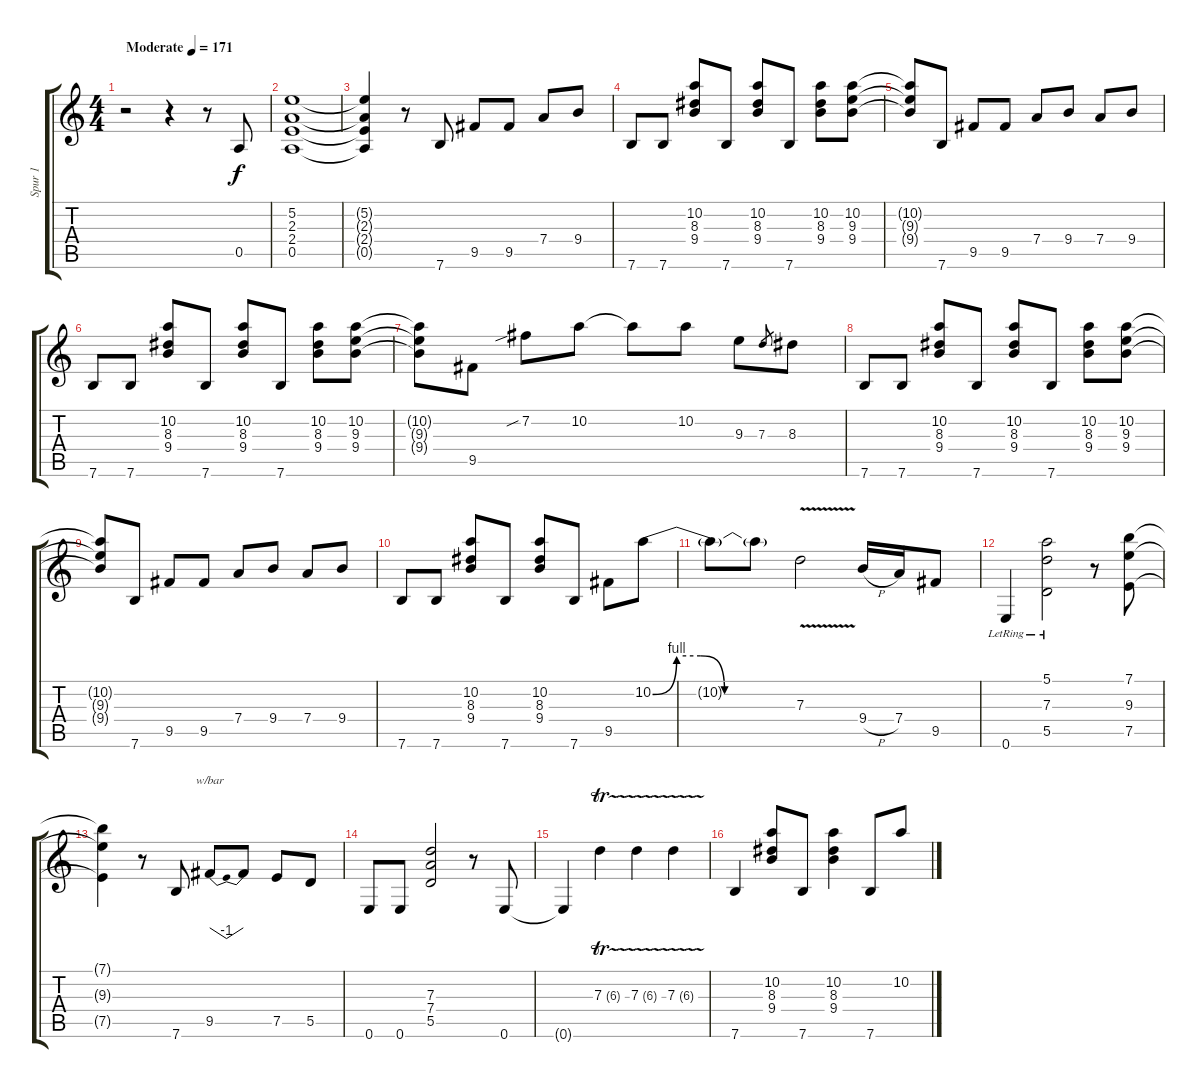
\track ("Spur 1" "Spur 1") {instrument overdrivenguitar}
\staff {score tabs}
\tuning (E4 B3 G3 D3 A2 E2) {hide}
\ts (4 4)
\tempo (171 "Moderate")
\clef g2
\ks c
r.2{dy f instrument overdrivenguitar} r.4 r.8 0.5.8 |
(5.2 2.3 2.4 0.5).1 |
(5.2{t} 2.3{t} 2.4{t} 0.5{t}).4 r.8 7.6.8 9.5.8 9.5.8 7.4.8 9.4.8 |
7.6.8 7.6.8 (10.2 8.3 9.4).8 7.6.8 (10.2 8.3 9.4).8 7.6.8 (10.2 8.3 9.4).8 (10.2 9.3 9.4).8 |
(10.2{t} 9.3{t} 9.4{t}).8 7.6.8 9.5.8 9.5.8 7.4.8 9.4.8 7.4.8 9.4.8 |
7.6.8 7.6.8 (10.2 8.3 9.4).8 7.6.8 (10.2 8.3 9.4).8 7.6.8 (10.2 8.3 9.4).8 (10.2 9.3 9.4).8 |
(10.2{t} 9.3{t} 9.4{t}).8 9.5.8 7.2{sib}.8 10.2.8 10.2{t}.8 10.2.8 9.3.8 7.3.8{gr} 8.3.8 |
7.6.8 7.6.8 (10.2 8.3 9.4).8 7.6.8 (10.2 8.3 9.4).8 7.6.8 (10.2 8.3 9.4).8 (10.2 9.3 9.4).8 |
(10.2{t} 9.3{t} 9.4{t}).8 7.6.8 9.5.8 9.5.8 7.4.8 9.4.8 7.4.8 9.4.8 |
7.6.8 7.6.8 (10.2 8.3 9.4).8 7.6.8 (10.2 8.3 9.4).8 7.6.8 9.5.8 10.2{be (custom 0 0 10 4 20 4 30 0 60 0)}.8 |
10.2{t}.8 10.2{t}.8 7.3{v}.2 9.4{h}.16 7.4.16 9.5.8 |
0.6{lr}.4 (5.1{lr} 7.3{lr} 5.5{lr}).2 r.8 (7.1 9.3 7.5).8 |
(7.1{t} 9.3{t} 7.5{t}).4 r.8 7.6.8 9.5.8{tbe (dip default 0 0 30 -4 60 0)} 9.5{t}.8 7.5.8 5.5.8 |
0.6.8 0.6.8 (7.3 7.4 5.5).2 r.8 0.6.8 |
0.6{t}.4 7.3{tr (6 16)}.4 7.3{tr (6 16)}.4 7.3{tr (6 16)}.4 |
7.6.4 (10.2 8.3 9.4).8 7.6.8 (10.2 8.3 9.4).4 7.6.8 10.2.8
